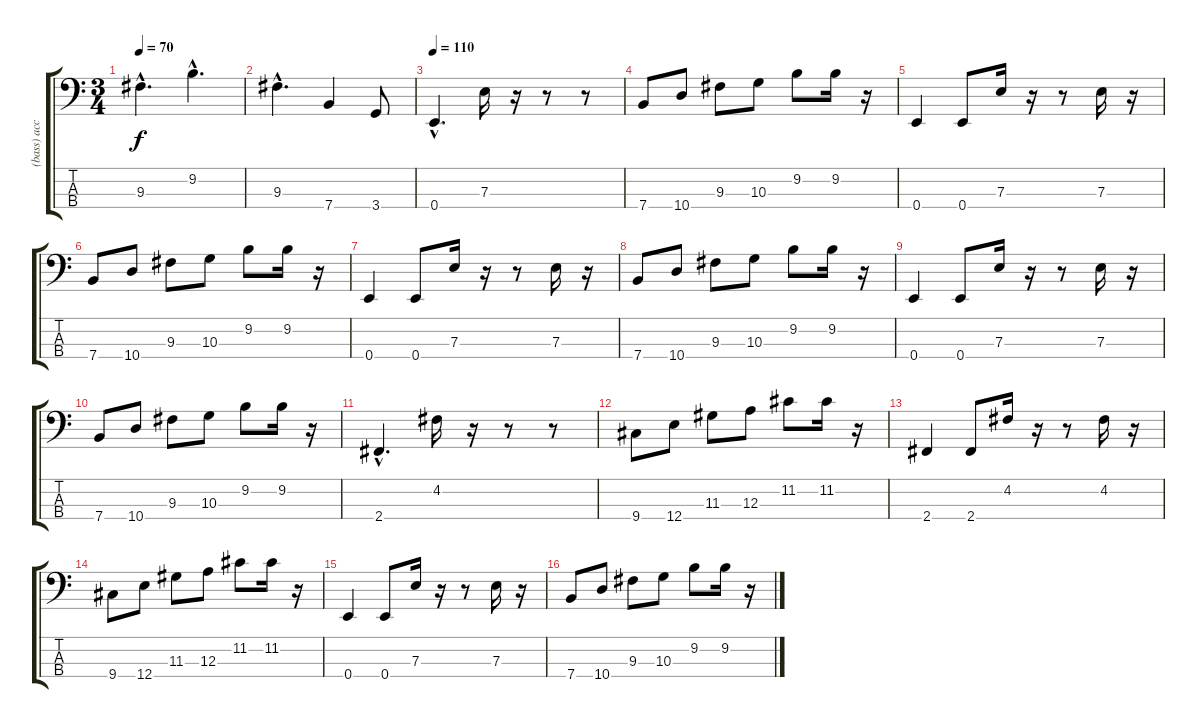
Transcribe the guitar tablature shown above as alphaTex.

\track ("(bass) accom " "(bass) acc") {instrument fretlessbass}
\staff {score tabs}
\tuning (G2 D2 A1 E1) {hide}
\ts (3 4)
\tempo 70
\clef f4
\ks c
9.3{hac}.4{d dy f} 9.2{hac}.4{d} |
9.3{hac}.4{d} 7.4.4 3.4.8 |
\tempo 110
0.4{hac}.4{d} 7.3.16 r.16 r.8 r.8 |
7.4.8 10.4.8 9.3.8 10.3.8 9.2.8 9.2.16 r.16 |
0.4.4 0.4.8 7.3.16 r.16 r.8 7.3.16 r.16 |
7.4.8 10.4.8 9.3.8 10.3.8 9.2.8 9.2.16 r.16 |
0.4.4 0.4.8 7.3.16 r.16 r.8 7.3.16 r.16 |
7.4.8 10.4.8 9.3.8 10.3.8 9.2.8 9.2.16 r.16 |
0.4.4 0.4.8 7.3.16 r.16 r.8 7.3.16 r.16 |
7.4.8 10.4.8 9.3.8 10.3.8 9.2.8 9.2.16 r.16 |
2.4{hac}.4{d} 4.2.16 r.16 r.8 r.8 |
9.4.8 12.4.8 11.3.8 12.3.8 11.2.8 11.2.16 r.16 |
2.4.4 2.4.8 4.2.16 r.16 r.8 4.2.16 r.16 |
9.4.8 12.4.8 11.3.8 12.3.8 11.2.8 11.2.16 r.16 |
0.4.4 0.4.8 7.3.16 r.16 r.8 7.3.16 r.16 |
7.4.8 10.4.8 9.3.8 10.3.8 9.2.8 9.2.16 r.16
